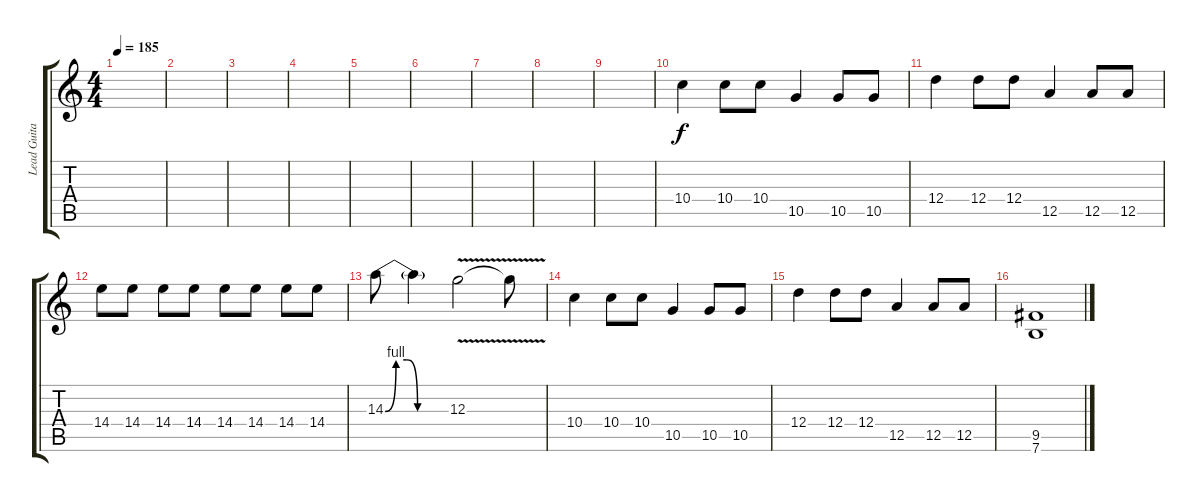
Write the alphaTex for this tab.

\track ("Lead Guitar" "Lead Guita") {instrument distortionguitar}
\staff {score tabs}
\tuning (E4 B3 G3 D3 A2 E2) {hide}
\ts (4 4)
\tempo 185
\clef g2
\ks c
|
|
|
|
|
|
|
|
|
10.4.4 10.4.8 10.4.8 10.5.4 10.5.8 10.5.8 |
12.4.4 12.4.8 12.4.8 12.5.4 12.5.8 12.5.8 |
14.4.8 14.4.8 14.4.8 14.4.8 14.4.8 14.4.8 14.4.8 14.4.8 |
14.3{be (custom 0 0 10 4 20 4 30 0 60 0)}.8 14.3{t}.4 12.3{v}.2 12.3{t}.8 |
10.4.4 10.4.8 10.4.8 10.5.4 10.5.8 10.5.8 |
12.4.4 12.4.8 12.4.8 12.5.4 12.5.8 12.5.8 |
(9.5 7.6).1
